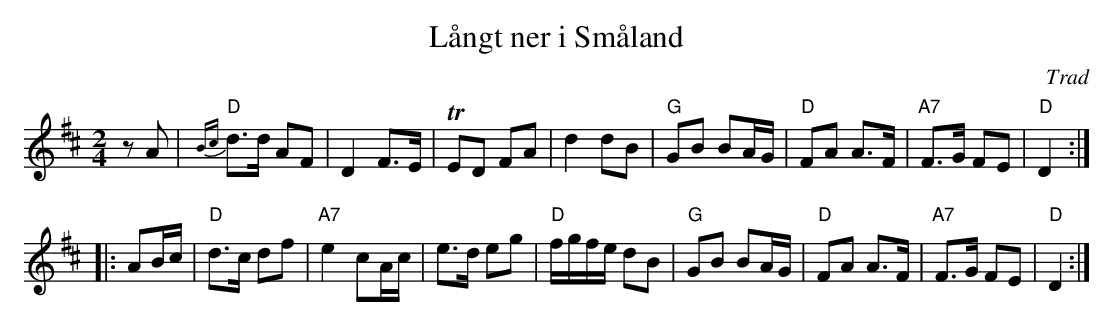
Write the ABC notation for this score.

X:1
T: L\aangt ner i Sm\aaland
O: Trad
M: 2/4
L: 1/16
K: D
z2 A2 \
| "D"{Bc}d3d A2F2 | D4 F3E | TE2D2 F2A2 |d4 d2B2 \
| "G"G2B2 B2AG | "D"F2A2 A3F | "A7"F3G F2E2 | "D"D4 :|
|: A2Bc \
| "D"d3c d2f2 | "A7"e4 c2Ac | e3d e2g2 | "D"fgfe d2B2 \
| "G"G2B2 B2AG | "D"F2A2 A3F | "A7"F3G F2E2 | "D"D4 :|
